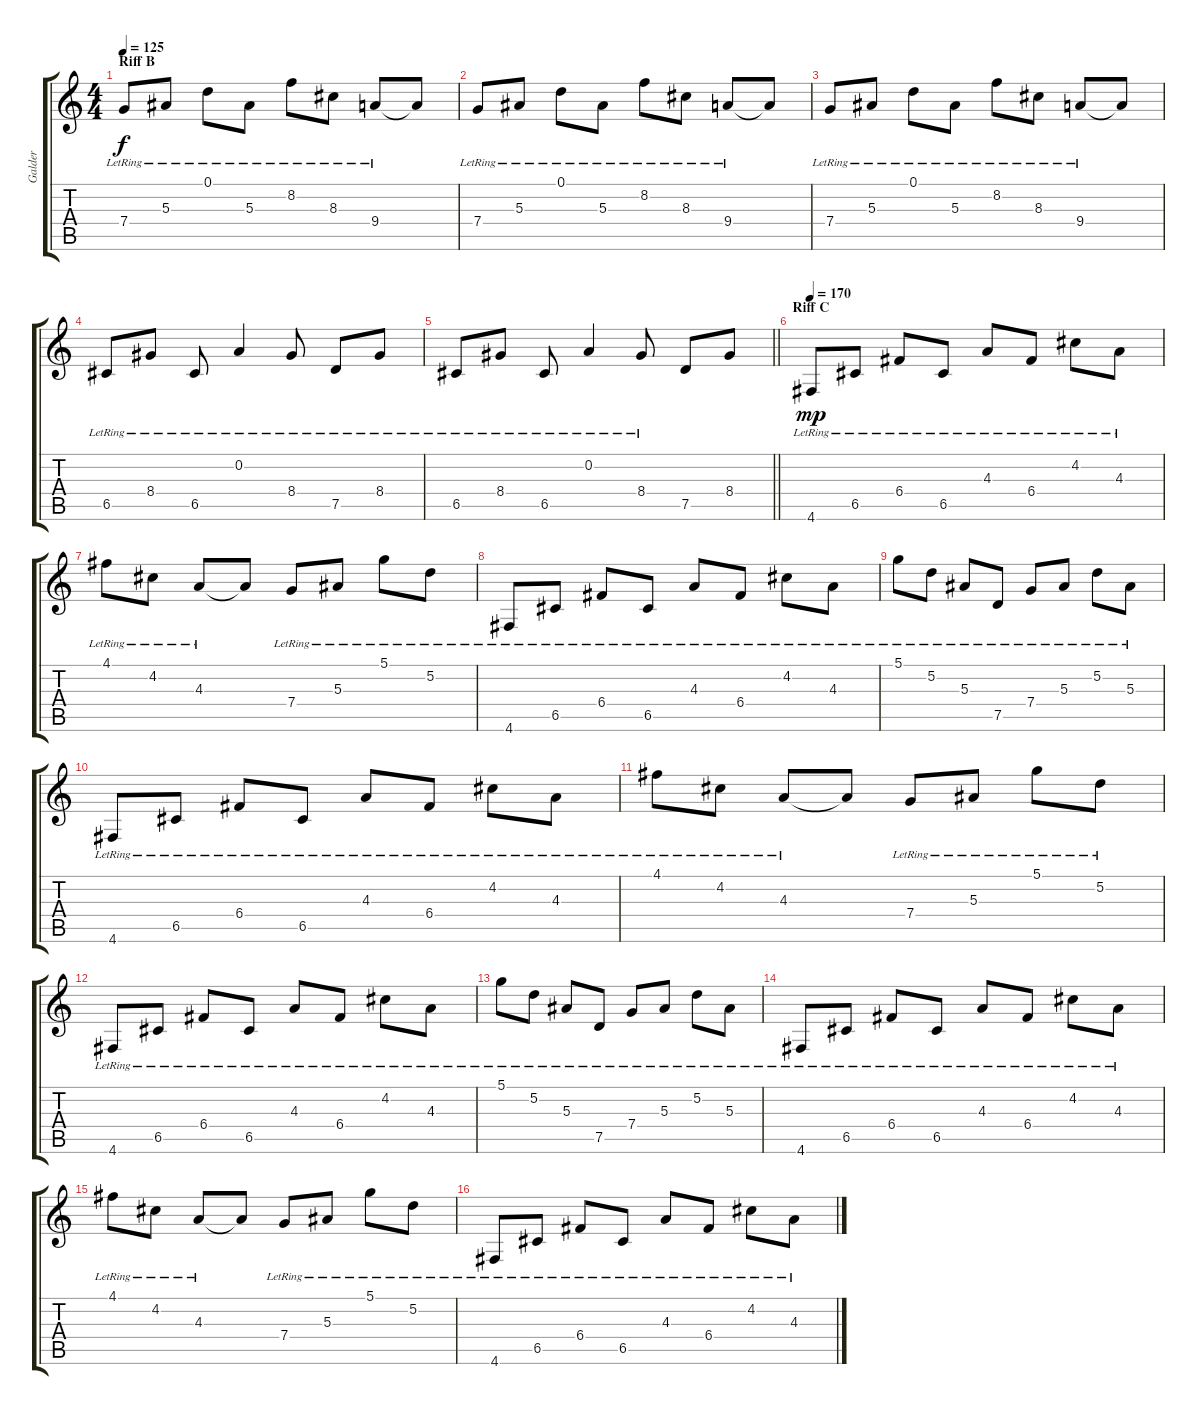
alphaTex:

\track ("Galder" "Galder") {instrument overdrivenguitar}
\staff {score tabs}
\tuning (D4 A3 F3 C3 G2 D2) {hide}
\ts (4 4)
\section ("" "Riff B")
\tempo 125
\clef g2
\ks c
7.4{lr}.8{dy f} 5.3{lr}.8 0.1{lr}.8 5.3{lr}.8 8.2{lr}.8 8.3{lr}.8 9.4{lr}.8 9.4{t}.8 |
7.4{lr}.8 5.3{lr}.8 0.1{lr}.8 5.3{lr}.8 8.2{lr}.8 8.3{lr}.8 9.4{lr}.8 9.4{t}.8 |
7.4{lr}.8 5.3{lr}.8 0.1{lr}.8 5.3{lr}.8 8.2{lr}.8 8.3{lr}.8 9.4{lr}.8 9.4{t}.8 |
6.5{lr}.8 8.4{lr}.8 6.5{lr}.8 0.2{lr}.4 8.4{lr}.8 7.5{lr}.8 8.4{lr}.8 |
\barLineRight lightlight
6.5{lr}.8 8.4{lr}.8 6.5{lr}.8 0.2{lr}.4 8.4{lr}.8 7.5.8 8.4.8 |
\section ("" "Riff C")
\tempo 170
4.6{lr}.8{dy mp instrument overdrivenguitar} 6.5{lr}.8 6.4{lr}.8 6.5{lr}.8 4.3{lr}.8 6.4{lr}.8 4.2{lr}.8 4.3{lr}.8 |
4.1{lr}.8 4.2{lr}.8 4.3{lr}.8 4.3{t}.8 7.4{lr}.8 5.3{lr}.8 5.1{lr}.8 5.2{lr}.8 |
4.6{lr}.8 6.5{lr}.8 6.4{lr}.8 6.5{lr}.8 4.3{lr}.8 6.4{lr}.8 4.2{lr}.8 4.3{lr}.8 |
5.1{lr}.8 5.2{lr}.8 5.3{lr}.8 7.5{lr}.8 7.4{lr}.8 5.3{lr}.8 5.2{lr}.8 5.3{lr}.8 |
4.6{lr}.8 6.5{lr}.8 6.4{lr}.8 6.5{lr}.8 4.3{lr}.8 6.4{lr}.8 4.2{lr}.8 4.3{lr}.8 |
4.1{lr}.8 4.2{lr}.8 4.3{lr}.8 4.3{t}.8 7.4{lr}.8 5.3{lr}.8 5.1{lr}.8 5.2{lr}.8 |
4.6{lr}.8 6.5{lr}.8 6.4{lr}.8 6.5{lr}.8 4.3{lr}.8 6.4{lr}.8 4.2{lr}.8 4.3{lr}.8 |
5.1{lr}.8 5.2{lr}.8 5.3{lr}.8 7.5{lr}.8 7.4{lr}.8 5.3{lr}.8 5.2{lr}.8 5.3{lr}.8 |
4.6{lr}.8 6.5{lr}.8 6.4{lr}.8 6.5{lr}.8 4.3{lr}.8 6.4{lr}.8 4.2{lr}.8 4.3{lr}.8 |
4.1{lr}.8 4.2{lr}.8 4.3{lr}.8 4.3{t}.8 7.4{lr}.8 5.3{lr}.8 5.1{lr}.8 5.2{lr}.8 |
4.6{lr}.8 6.5{lr}.8 6.4{lr}.8 6.5{lr}.8 4.3{lr}.8 6.4{lr}.8 4.2{lr}.8 4.3{lr}.8
